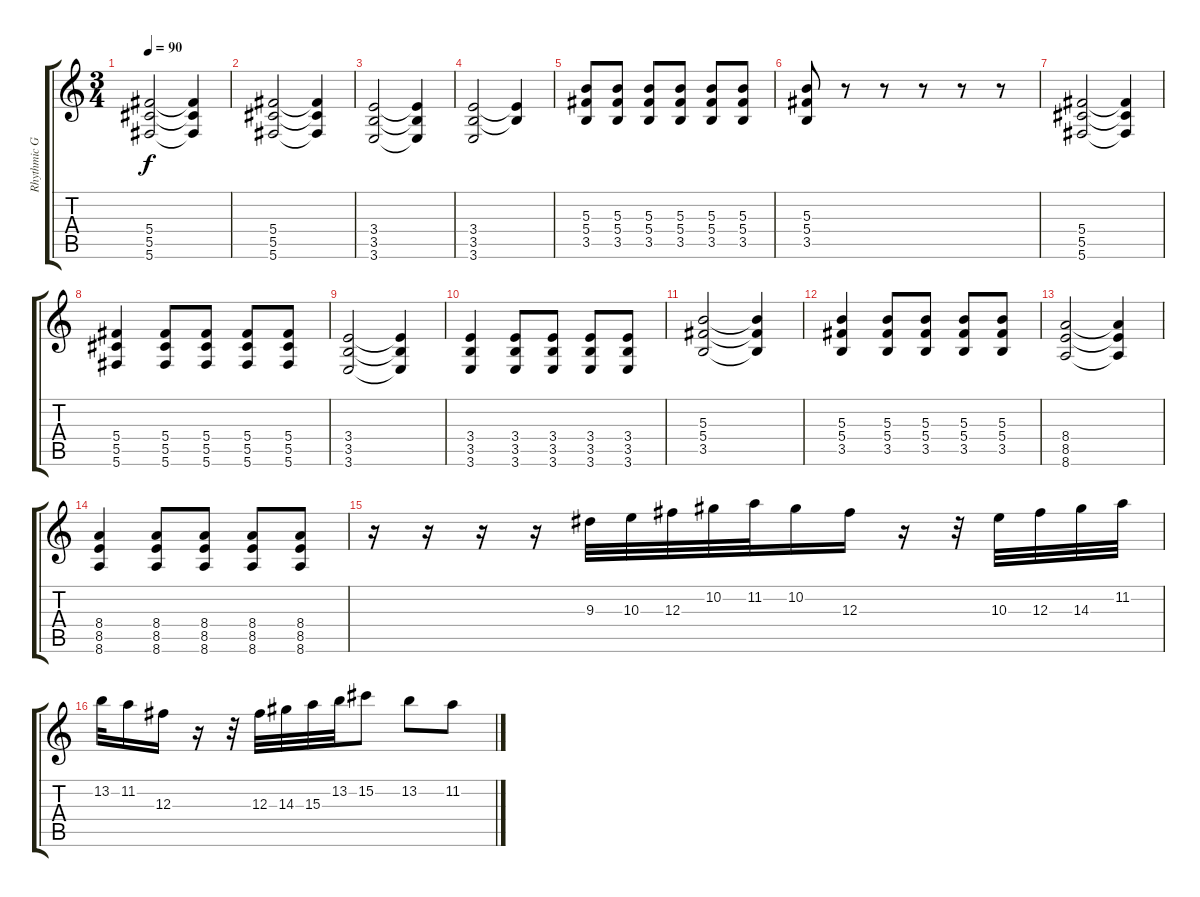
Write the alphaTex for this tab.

\track ("Rhythmic Guitar" "Rhythmic G") {instrument distortionguitar}
\staff {score tabs}
\tuning (Eb4 Bb3 Gb3 Db3 Ab2 Db2) {hide}
\ts (3 4)
\tempo 90
\clef g2
\ks c
(5.4 5.5 5.6).2{dy f} (5.4{t} 5.5{t} 5.6{t}).4 |
(5.4 5.5 5.6).2 (5.4{t} 5.5{t} 5.6{t}).4 |
(3.4 3.5 3.6).2 (3.4{t} 3.5{t} 3.6{t}).4 |
(3.4 3.5 3.6).2 (3.4{t} 3.5{t}).4 |
(5.3 5.4 3.5).8 (5.3 5.4 3.5).8 (5.3 5.4 3.5).8 (5.3 5.4 3.5).8 (5.3 5.4 3.5).8 (5.3 5.4 3.5).8 |
(5.3 5.4 3.5).8 r.8 r.8 r.8 r.8 r.8 |
(5.4 5.5 5.6).2 (5.4{t} 5.5{t} 5.6{t}).4 |
(5.4 5.5 5.6).4 (5.4 5.5 5.6).8 (5.4 5.5 5.6).8 (5.4 5.5 5.6).8 (5.4 5.5 5.6).8 |
(3.4 3.5 3.6).2 (3.4{t} 3.5{t} 3.6{t}).4 |
(3.4 3.5 3.6).4 (3.4 3.5 3.6).8 (3.4 3.5 3.6).8 (3.4 3.5 3.6).8 (3.4 3.5 3.6).8 |
(5.3 5.4 3.5).2 (5.3{t} 5.4{t} 3.5{t}).4 |
(5.3 5.4 3.5).4 (5.3 5.4 3.5).8 (5.3 5.4 3.5).8 (5.3 5.4 3.5).8 (5.3 5.4 3.5).8 |
(8.4 8.5 8.6).2 (8.4{t} 8.5{t} 8.6{t}).4 |
(8.4 8.5 8.6).4 (8.4 8.5 8.6).8 (8.4 8.5 8.6).8 (8.4 8.5 8.6).8 (8.4 8.5 8.6).8 |
r.16 r.16 r.16 r.16 9.3.32 10.3.32 12.3.32 10.2.32 11.2.32 10.2.16 12.3.16 r.16 r.32 10.3.32 12.3.32 14.3.32 11.2.32 |
13.2.32 11.2.16 12.3.16 r.16 r.32 12.3.32 14.3.32 15.3.32 13.2.32 15.2.8 13.2.8 11.2.8
